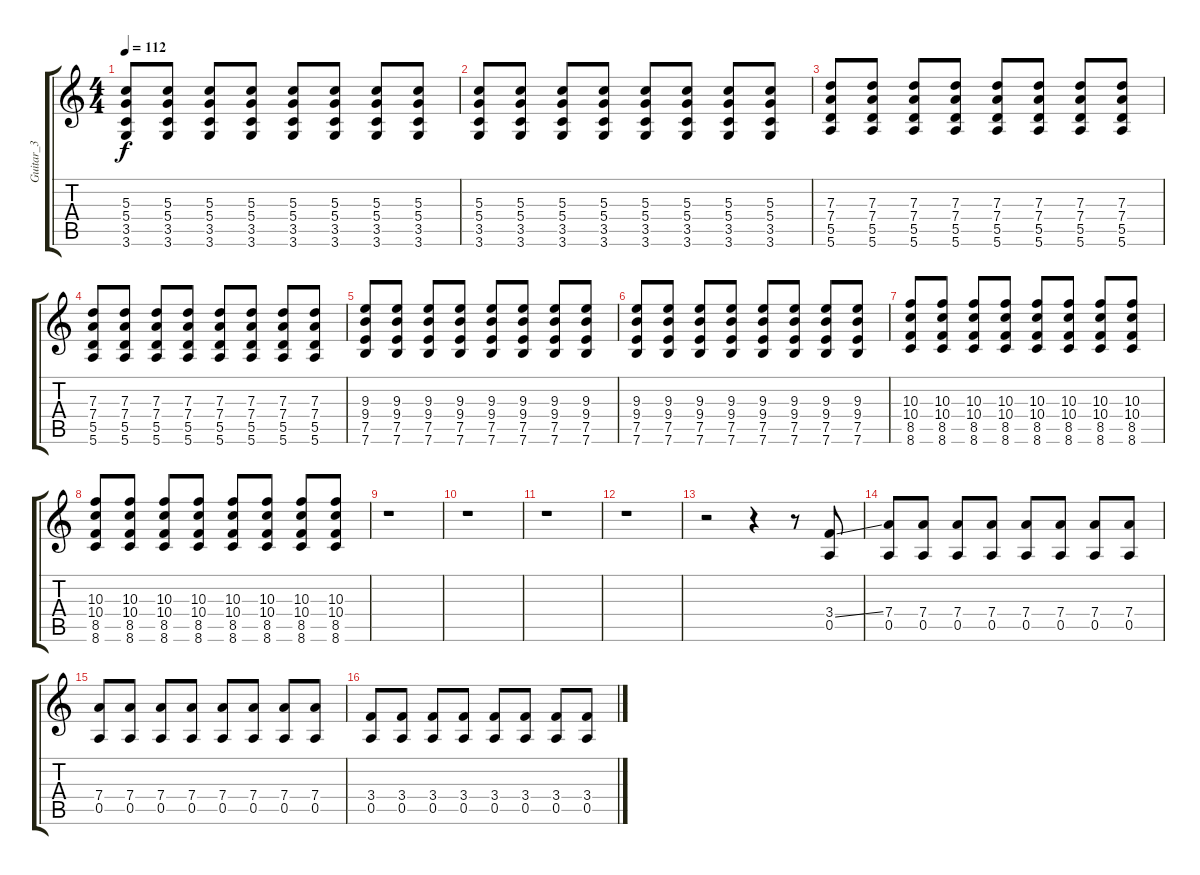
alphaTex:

\track ("Guitar_3" "Guitar_3") {instrument overdrivenguitar}
\staff {score tabs}
\tuning (E4 B3 G3 D3 A2 E2) {hide}
\ts (4 4)
\tempo 112
\clef g2
\ks c
(5.3 5.4 3.5 3.6).8{dy f} (5.3 5.4 3.5 3.6).8 (5.3 5.4 3.5 3.6).8 (5.3 5.4 3.5 3.6).8 (5.3 5.4 3.5 3.6).8 (5.3 5.4 3.5 3.6).8 (5.3 5.4 3.5 3.6).8 (5.3 5.4 3.5 3.6).8 |
(5.3 5.4 3.5 3.6).8 (5.3 5.4 3.5 3.6).8 (5.3 5.4 3.5 3.6).8 (5.3 5.4 3.5 3.6).8 (5.3 5.4 3.5 3.6).8 (5.3 5.4 3.5 3.6).8 (5.3 5.4 3.5 3.6).8 (5.3 5.4 3.5 3.6).8 |
(7.3 7.4 5.5 5.6).8 (7.3 7.4 5.5 5.6).8 (7.3 7.4 5.5 5.6).8 (7.3 7.4 5.5 5.6).8 (7.3 7.4 5.5 5.6).8 (7.3 7.4 5.5 5.6).8 (7.3 7.4 5.5 5.6).8 (7.3 7.4 5.5 5.6).8 |
(7.3 7.4 5.5 5.6).8 (7.3 7.4 5.5 5.6).8 (7.3 7.4 5.5 5.6).8 (7.3 7.4 5.5 5.6).8 (7.3 7.4 5.5 5.6).8 (7.3 7.4 5.5 5.6).8 (7.3 7.4 5.5 5.6).8 (7.3 7.4 5.5 5.6).8 |
(9.3 9.4 7.5 7.6).8 (9.3 9.4 7.5 7.6).8 (9.3 9.4 7.5 7.6).8 (9.3 9.4 7.5 7.6).8 (9.3 9.4 7.5 7.6).8 (9.3 9.4 7.5 7.6).8 (9.3 9.4 7.5 7.6).8 (9.3 9.4 7.5 7.6).8 |
(9.3 9.4 7.5 7.6).8 (9.3 9.4 7.5 7.6).8 (9.3 9.4 7.5 7.6).8 (9.3 9.4 7.5 7.6).8 (9.3 9.4 7.5 7.6).8 (9.3 9.4 7.5 7.6).8 (9.3 9.4 7.5 7.6).8 (9.3 9.4 7.5 7.6).8 |
(10.3 10.4 8.5 8.6).8 (10.3 10.4 8.5 8.6).8 (10.3 10.4 8.5 8.6).8 (10.3 10.4 8.5 8.6).8 (10.3 10.4 8.5 8.6).8 (10.3 10.4 8.5 8.6).8 (10.3 10.4 8.5 8.6).8 (10.3 10.4 8.5 8.6).8 |
(10.3 10.4 8.5 8.6).8 (10.3 10.4 8.5 8.6).8 (10.3 10.4 8.5 8.6).8 (10.3 10.4 8.5 8.6).8 (10.3 10.4 8.5 8.6).8 (10.3 10.4 8.5 8.6).8 (10.3 10.4 8.5 8.6).8 (10.3 10.4 8.5 8.6).8 |
r.1 |
r.1 |
r.1 |
r.1 |
r.2 r.4 r.8 (3.4{ss} 0.5).8 |
(7.4 0.5).8 (7.4 0.5).8 (7.4 0.5).8 (7.4 0.5).8 (7.4 0.5).8 (7.4 0.5).8 (7.4 0.5).8 (7.4 0.5).8 |
(7.4 0.5).8 (7.4 0.5).8 (7.4 0.5).8 (7.4 0.5).8 (7.4 0.5).8 (7.4 0.5).8 (7.4 0.5).8 (7.4 0.5).8 |
(3.4 0.5).8 (3.4 0.5).8 (3.4 0.5).8 (3.4 0.5).8 (3.4 0.5).8 (3.4 0.5).8 (3.4 0.5).8 (3.4 0.5).8
